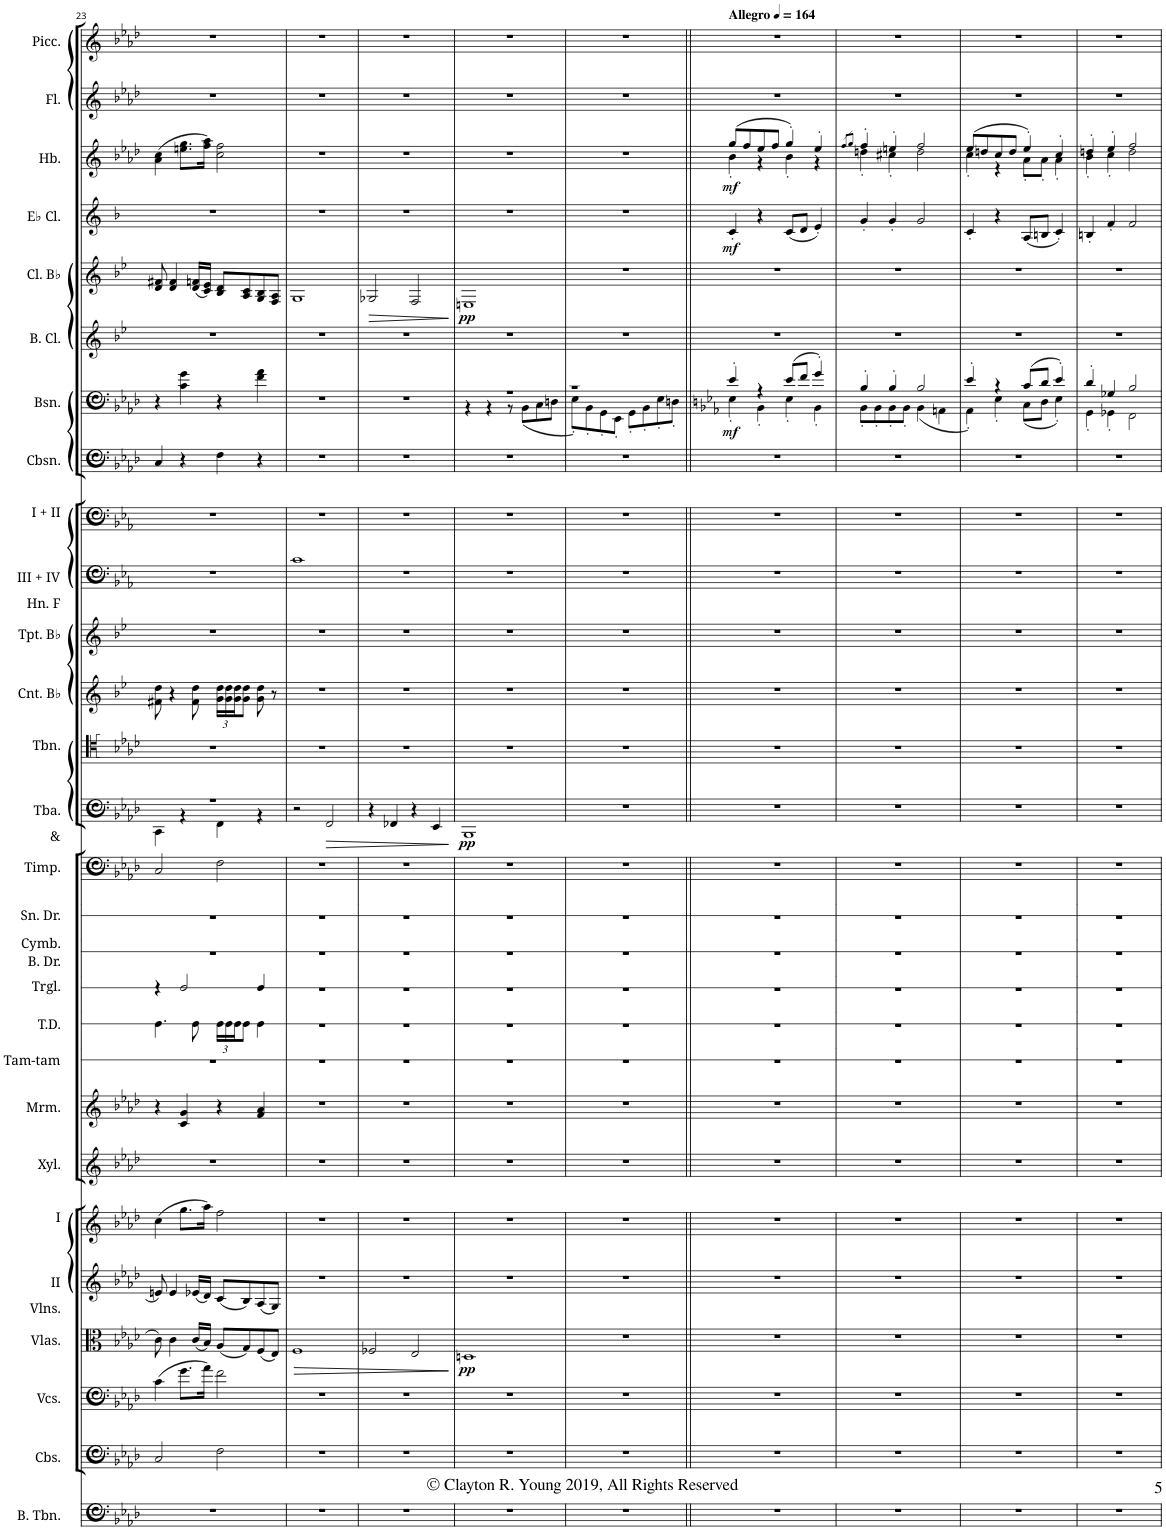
**kern	**kern	**kern	**kern	**dynam	**kern	**kern	**kern	**kern	**kern	**kern	**kern	**kern	**kern	**kern	**kern	**dynam	**kern	**kern	**kern	**kern	**kern	**kern	**kern	**dynam	**kern	**kern	**dynam	**kern	**dynam	**kern	**dynam	**kern	**kern
*part28	*part27	*part26	*part25	*part25	*part24	*part23	*part22	*part21	*part20	*part19	*part18	*part17	*part16	*part15	*part14	*part14	*part13	*part12	*part11	*part10	*part9	*part8	*part7	*part7	*part6	*part5	*part5	*part4	*part4	*part3	*part3	*part2	*part1
*staff28	*staff27	*staff26	*staff25	*staff25	*staff24	*staff23	*staff22	*staff21	*staff20	*staff19	*staff18	*staff17	*staff16	*staff15	*staff14	*staff14	*staff13	*staff12	*staff11	*staff10	*staff9	*staff8	*staff7	*staff7	*staff6	*staff5	*staff5	*staff4	*staff4	*staff3	*staff3	*staff2	*staff1
*I"Bass Trombone	*I"Contrabasses	*I"Violoncellos	*I"Violas	*	*I"II	*I"I     Violins	*I"Xylophone	*I"Marimba	*I"Tam-tam	*I"Tenor Drum	*I"Triangle	*I"Cymbals &amp; Bass Drum	*I"Snare Drum	*I"Timpani	*I"One Tuba	*	*I"3 Trombones     and	*I"Cornets in Bb	*I"Trumpets in Bb	*I"III + IV	*I"I + II     Cors en Fa	*I"Contrabassoon	*I"Bassoons	*	*I"Bass Clarinet	*I"Clarinets in Bb	*	*I"Eb Clarinet	*	*I"Hautbois	*	*I"Flûtes	*I"Piccolo
*I'B. Tbn.	*I'Cbs.	*I'Vcs.	*I'Vlas.	*	*I'II	*I'I     Vlns.	*I'Xyl.	*I'Mrm.	*I'Tam-tam	*I'T.D.	*I'Trgl.	*I'Cymb. B. Dr.	*I'Sn. Dr.	*I'Timp.	*I'Tba.	*	*	*I'Cnt. Bb	*I'Tpt. Bb	*I'III + IV	*	*I'Cbsn.	*I'Bsn.	*	*I'B. Cl.	*I'Cl. Bb	*	*I'Eb Cl.	*	*I'Hb.	*	*I'Fl.	*I'Picc.
!!LO:PB:g=z
*clefF4	*clefF4	*clefF4	*clefC3	*	*clefG2	*clefG2	*clefG2	*clefF4	*clefX	*clefX	*clefX	*clefX	*clefX	*clefF4	*clefF4	*	*clefC4	*clefG2	*clefG2	*clefF4	*clefG2	*clefF4	*clefF4	*	*clefG2	*clefG2	*	*clefG2	*	*clefG2	*	*clefG2	*clefG2
*Trd1c2	*Trd7c12	*	*	*	*	*Trd1c2	*Trd-7c-12	*	*	*	*	*	*	*	*	*	*	*Trd1c2	*Trd1c2	*Trd4c7	*Trd4c7	*Trd7c12	*	*	*Trd8c14	*Trd1c2	*	*Trd-2c-3	*	*	*	*	*Trd-7c-12
*k[b-e-a-d-]	*k[b-e-a-d-]	*k[b-e-a-d-]	*k[b-e-a-d-]	*	*k[b-e-a-d-]	*k[b-e-a-d-]	*k[b-e-a-d-]	*k[b-e-a-d-]	*k[]	*k[]	*k[]	*k[]	*k[]	*k[b-e-a-d-]	*k[b-e-a-d-]	*	*k[b-e-a-d-]	*k[b-e-]	*k[b-e-]	*k[b-e-a-]	*k[b-e-a-]	*k[b-e-a-d-]	*k[b-e-a-d-]	*	*k[b-e-]	*k[b-e-]	*	*k[b-]	*	*k[b-e-a-d-]	*	*k[b-e-a-d-]	*k[b-e-a-d-]
*M4/4	*M4/4	*M4/4	*M4/4	*	*M4/4	*M4/4	*M4/4	*M4/4	*M4/4	*M4/4	*M4/4	*M4/4	*M4/4	*M4/4	*M4/4	*	*M4/4	*M4/4	*M4/4	*M4/4	*M4/4	*M4/4	*M4/4	*	*M4/4	*M4/4	*	*M4/4	*	*M4/4	*	*M4/4	*M4/4
=23	=23	=23	=23	=23	=23	=23	=23	=23	=23	=23	=23	=23	=23	=23	=23	=23	=23	=23	=23	=23	=23	=23	=23	=23	=23	=23	=23	=23	=23	=23	=23	=23	=23
*	*	*	*	*	*	*	*	*	*	*	*	*	*	*	*^	*	*	*	*	*	*	*	*	*	*	*	*	*	*	*	*	*	*
1r	2C/	(4c\	8c\	.	8en/	(4cc\	1r	4r	1r	4.Re\	4r	1r	1r	2C/	1r	4CC\	.	1r	8f#X\ 8dd\	1r	1r	1r	4C/	4r	.	1r	8d/ 8f#X/	.	1r	.	(4a-\ 4cc\	.	1r	1r
.	.	.	4c\	.	4e/	.	.	.	.	.	.	.	.	.	.	.	.	.	4r	.	.	.	.	.	.	.	4d/ 4f#/	.	.	.	.	.	.	.
.	.	8.g\L	.	.	.	8.gg\L	.	4c/ 4g/	.	.	2Re/	.	.	.	.	4r	.	.	.	.	.	.	4r	4c\' 4g\'	.	.	.	.	.	.	8.een\ 8.gg\L	.	.	.
.	.	.	(16c/LL	.	(16e-X/LL	.	.	.	.	8Re\	.	.	.	.	.	.	.	.	8f#\ 8dd\	.	.	.	.	.	.	.	(16d/ 16fn/LL	.	.	.	.	.	.	.
.	.	16a-\Jk)	16B-/JJ)	.	16d-/JJ)	16aa-\Jk)	.	.	.	.	.	.	.	.	.	.	.	.	.	.	.	.	.	.	.	.	16c/ 16e-/JJ)	.	.	.	16ff\ 16aa-\Jk)	.	.	.
*	*	*	*	*	*	*	*	*	*	*Xbrackettup	*	*	*	*	*	*	*	*	*Xbrackettup	*	*	*	*	*	*	*	*	*	*	*	*	*	*	*
.	2F\	2f\	(8A-/L	.	(8c/L	2ff\	.	4r	.	24Re\LL	.	.	.	2F\	.	4FF\	.	.	24g\ 24dd\LL	.	.	.	4F\	4r	.	.	8B-/ 8d/L	.	.	.	2cc\ 2ff\	.	.	.
.	.	.	.	.	.	.	.	.	.	24Re\	.	.	.	.	.	.	.	.	24g\ 24dd\	.	.	.	.	.	.	.	.	.	.	.	.	.	.	.
.	.	.	.	.	.	.	.	.	.	24Re\J	.	.	.	.	.	.	.	.	24g\ 24dd\J	.	.	.	.	.	.	.	.	.	.	.	.	.	.	.
.	.	.	8G/)	.	8B-/)	.	.	.	.	8Re\J	.	.	.	.	.	.	.	.	8g\ 8dd\J	.	.	.	.	.	.	.	8A/ 8c/	.	.	.	.	.	.	.
.	.	.	(8F/	.	(8A-/	.	.	4f/ 4a-/	.	4Re\	4Re/	.	.	.	.	4r	.	.	8g\ 8dd\	.	.	.	4r	4f\' 4a-\'	.	.	8G/ 8B-/	.	.	.	.	.	.	.
.	.	.	8E-/J)	.	8G/J)	.	.	.	.	.	.	.	.	.	.	.	.	.	8r	.	.	.	.	.	.	.	8F/ 8A/J	.	.	.	.	.	.	.
*	*	*	*	*	*	*	*	*	*	*	*	*	*	*	*v	*v	*	*	*	*	*	*	*	*	*	*	*	*	*	*	*	*	*	*
=24	=24	=24	=24	=24	=24	=24	=24	=24	=24	=24	=24	=24	=24	=24	=24	=24	=24	=24	=24	=24	=24	=24	=24	=24	=24	=24	=24	=24	=24	=24	=24	=24	=24
!	!	!	!	!LO:HP:b	!	!	!	!	!	!	!	!	!	!	!	!	!	!	!	!	!	!	!	!	!	!	!	!	!	!	!	!	!
1r	1r	1r	1F	>	1r	1r	1r	1r	1r	1r	1r	1r	1r	1r	2r	.	1r	1r	1r	1c	1r	1r	1r	.	1r	1G	.	1r	.	1r	.	1r	1r
!	!	!	!	!	!	!	!	!	!	!	!	!	!	!	!	!LO:HP:b	!	!	!	!	!	!	!	!	!	!	!	!	!	!	!	!	!
.	.	.	.	.	.	.	.	.	.	.	.	.	.	.	2FF/	>	.	.	.	.	.	.	.	.	.	.	.	.	.	.	.	.	.
=25	=25	=25	=25	=25	=25	=25	=25	=25	=25	=25	=25	=25	=25	=25	=25	=25	=25	=25	=25	=25	=25	=25	=25	=25	=25	=25	=25	=25	=25	=25	=25	=25	=25
!	!	!	!	!	!	!	!	!	!	!	!	!	!	!	!	!	!	!	!	!	!	!	!	!	!	!	!LO:HP:b	!	!	!	!	!	!
1r	1r	1r	2F-X/	.	1r	1r	1r	1r	1r	1r	1r	1r	1r	1r	4r	.	1r	1r	1r	1r	1r	1r	1r	.	1r	2G-X/	>	1r	.	1r	.	1r	1r
.	.	.	.	.	.	.	.	.	.	.	.	.	.	.	4FF-X/	.	.	.	.	.	.	.	.	.	.	.	.	.	.	.	.	.	.
.	.	.	2E-/	.	.	.	.	.	.	.	.	.	.	.	4r	.	.	.	.	.	.	.	.	.	.	2F/	.	.	.	.	.	.	.
.	.	.	.	.	.	.	.	.	.	.	.	.	.	.	4EE-/	.	.	.	.	.	.	.	.	.	.	.	.	.	.	.	.	.	.
.	.	.	.	]	.	.	.	.	.	.	.	.	.	.	.	]	.	.	.	.	.	.	.	.	.	.	]	.	.	.	.	.	.
=26	=26	=26	=26	=26	=26	=26	=26	=26	=26	=26	=26	=26	=26	=26	=26	=26	=26	=26	=26	=26	=26	=26	=26	=26	=26	=26	=26	=26	=26	=26	=26	=26	=26
*	*	*	*	*	*	*	*	*	*	*	*	*	*	*	*	*	*	*	*	*	*	*	*^	*	*	*	*	*	*	*	*	*	*
!	!	!	!	!LO:DY:b	!	!	!	!	!	!	!	!	!	!	!	!LO:DY:b	!	!	!	!	!	!	!	!	!	!	!	!LO:DY:b	!	!	!	!	!	!
1r	1r	1r	1Dn	pp	1r	1r	1r	1r	1r	1r	1r	1r	1r	1r	1BBB-	pp	1r	1r	1r	1r	1r	1r	1r	4r	.	1r	1En	pp	1r	.	1r	.	1r	1r
.	.	.	.	.	.	.	.	.	.	.	.	.	.	.	.	.	.	.	.	.	.	.	.	4r	.	.	.	.	.	.	.	.	.	.
.	.	.	.	.	.	.	.	.	.	.	.	.	.	.	.	.	.	.	.	.	.	.	.	8r	.	.	.	.	.	.	.	.	.	.
.	.	.	.	.	.	.	.	.	.	.	.	.	.	.	.	.	.	.	.	.	.	.	.	(8BB-\L	.	.	.	.	.	.	.	.	.	.
.	.	.	.	.	.	.	.	.	.	.	.	.	.	.	.	.	.	.	.	.	.	.	.	8C\	.	.	.	.	.	.	.	.	.	.
.	.	.	.	.	.	.	.	.	.	.	.	.	.	.	.	.	.	.	.	.	.	.	.	8Dn\J	.	.	.	.	.	.	.	.	.	.
=27	=27	=27	=27	=27	=27	=27	=27	=27	=27	=27	=27	=27	=27	=27	=27	=27	=27	=27	=27	=27	=27	=27	=27	=27	=27	=27	=27	=27	=27	=27	=27	=27	=27	=27
1r	1r	1r	1r	.	1r	1r	1r	1r	1r	1r	1r	1r	1r	1r	1r	.	1r	1r	1r	1r	1r	1r	1r	8E-'\L)	.	1r	1r	.	1r	.	1r	.	1r	1r
.	.	.	.	.	.	.	.	.	.	.	.	.	.	.	.	.	.	.	.	.	.	.	.	8BB-'\	.	.	.	.	.	.	.	.	.	.
.	.	.	.	.	.	.	.	.	.	.	.	.	.	.	.	.	.	.	.	.	.	.	.	8GG'\	.	.	.	.	.	.	.	.	.	.
.	.	.	.	.	.	.	.	.	.	.	.	.	.	.	.	.	.	.	.	.	.	.	.	8EE-'\J	.	.	.	.	.	.	.	.	.	.
.	.	.	.	.	.	.	.	.	.	.	.	.	.	.	.	.	.	.	.	.	.	.	.	8GG'\L	.	.	.	.	.	.	.	.	.	.
.	.	.	.	.	.	.	.	.	.	.	.	.	.	.	.	.	.	.	.	.	.	.	.	8BB-'\	.	.	.	.	.	.	.	.	.	.
.	.	.	.	.	.	.	.	.	.	.	.	.	.	.	.	.	.	.	.	.	.	.	.	8E-'\	.	.	.	.	.	.	.	.	.	.
.	.	.	.	.	.	.	.	.	.	.	.	.	.	.	.	.	.	.	.	.	.	.	.	8Dn'\J	.	.	.	.	.	.	.	.	.	.
=28||	=28||	=28||	=28||	=28||	=28||	=28||	=28||	=28||	=28||	=28||	=28||	=28||	=28||	=28||	=28||	=28||	=28||	=28||	=28||	=28||	=28||	=28||	=28||	=28||	=28||	=28||	=28||	=28||	=28||	=28||	=28||	=28||	=28||	=28||
*	*	*	*	*	*	*	*	*	*	*	*	*	*	*	*	*	*	*	*	*	*	*	*k[b-e-a-]	*	*	*	*	*	*	*	*	*	*	*
*	*	*	*	*	*	*	*	*	*	*	*	*	*	*	*	*	*	*	*	*	*	*	*	*	*	*	*	*	*	*	*	*	*	*MM164
*	*	*	*	*	*	*	*	*	*	*	*	*	*	*	*	*	*	*	*	*	*	*	*	*	*	*	*	*	*	*	*^	*	*	*
!	!	!	!	!	!	!	!	!	!	!	!	!	!	!	!	!	!	!	!	!	!	!	!	!	!	!	!	!	!	!	!	!	!	!	!LO:TX:a:B:t=Allegro
!	!	!	!	!	!	!	!	!	!	!	!	!	!	!	!	!	!	!	!	!	!	!	!	!	!LO:DY:b	!	!	!	!	!LO:DY:b	!	!	!LO:DY:b	!	!
1r	1r	1r	1r	.	1r	1r	1r	1r	1r	1r	1r	1r	1r	1r	1r	.	1r	1r	1r	1r	1r	1r	4e-'/	4E-'\	mf	1r	1r	.	4c'/	mf	(8gg/L	4b-'\	mf	1r	1r
.	.	.	.	.	.	.	.	.	.	.	.	.	.	.	.	.	.	.	.	.	.	.	.	.	.	.	.	.	.	.	8ff/	.	.	.	.
.	.	.	.	.	.	.	.	.	.	.	.	.	.	.	.	.	.	.	.	.	.	.	4r	4BB-'\	.	.	.	.	4r	.	8ee-/	4r	.	.	.
.	.	.	.	.	.	.	.	.	.	.	.	.	.	.	.	.	.	.	.	.	.	.	.	.	.	.	.	.	.	.	8ff/J	.	.	.	.
.	.	.	.	.	.	.	.	.	.	.	.	.	.	.	.	.	.	.	.	.	.	.	(8e-/L	4E-'\	.	.	.	.	(8c/L	.	4gg'/)	4b-'\	.	.	.
.	.	.	.	.	.	.	.	.	.	.	.	.	.	.	.	.	.	.	.	.	.	.	8f/J	.	.	.	.	.	8d/J	.	.	.	.	.	.
.	.	.	.	.	.	.	.	.	.	.	.	.	.	.	.	.	.	.	.	.	.	.	4g'/)	4BB-'\	.	.	.	.	4e'/)	.	4ee-'/	4r	.	.	.
=29	=29	=29	=29	=29	=29	=29	=29	=29	=29	=29	=29	=29	=29	=29	=29	=29	=29	=29	=29	=29	=29	=29	=29	=29	=29	=29	=29	=29	=29	=29	=29	=29	=29	=29	=29
.	.	.	.	.	.	.	.	.	.	.	.	.	.	.	.	.	.	.	.	.	.	.	.	.	.	.	.	.	.	.	8qff/L	.	.	.	.
.	.	.	.	.	.	.	.	.	.	.	.	.	.	.	.	.	.	.	.	.	.	.	.	.	.	.	.	.	.	.	8qgg/J	.	.	.	.
1r	1r	1r	1r	.	1r	1r	1r	1r	1r	1r	1r	1r	1r	1r	1r	.	1r	1r	1r	1r	1r	1r	4B-'/	8BB-'\L	.	1r	1r	.	4g'/	.	4ff'/	4ddn'\	.	1r	1r
.	.	.	.	.	.	.	.	.	.	.	.	.	.	.	.	.	.	.	.	.	.	.	.	8BB-'\	.	.	.	.	.	.	.	.	.	.	.
.	.	.	.	.	.	.	.	.	.	.	.	.	.	.	.	.	.	.	.	.	.	.	4B-'/	8BB-'\	.	.	.	.	4g'/	.	4een'/	4cc#X'\	.	.	.
.	.	.	.	.	.	.	.	.	.	.	.	.	.	.	.	.	.	.	.	.	.	.	.	8BB-'\J	.	.	.	.	.	.	.	.	.	.	.
.	.	.	.	.	.	.	.	.	.	.	.	.	.	.	.	.	.	.	.	.	.	.	2B-/	(4BB-\	.	.	.	.	2g/	.	2ff/	2dd\	.	.	.
.	.	.	.	.	.	.	.	.	.	.	.	.	.	.	.	.	.	.	.	.	.	.	.	4AAn\	.	.	.	.	.	.	.	.	.	.	.
=30	=30	=30	=30	=30	=30	=30	=30	=30	=30	=30	=30	=30	=30	=30	=30	=30	=30	=30	=30	=30	=30	=30	=30	=30	=30	=30	=30	=30	=30	=30	=30	=30	=30	=30	=30
1r	1r	1r	1r	.	1r	1r	1r	1r	1r	1r	1r	1r	1r	1r	1r	.	1r	1r	1r	1r	1r	1r	4e-'/	4AA-'\)	.	1r	1r	.	4c'/	.	(8ee-/L	4cc'\	.	1r	1r
.	.	.	.	.	.	.	.	.	.	.	.	.	.	.	.	.	.	.	.	.	.	.	.	.	.	.	.	.	.	.	8ddn/	.	.	.	.
.	.	.	.	.	.	.	.	.	.	.	.	.	.	.	.	.	.	.	.	.	.	.	4r	4E-'\	.	.	.	.	4r	.	8cc/	4r	.	.	.
.	.	.	.	.	.	.	.	.	.	.	.	.	.	.	.	.	.	.	.	.	.	.	.	.	.	.	.	.	.	.	8dd/J	.	.	.	.
.	.	.	.	.	.	.	.	.	.	.	.	.	.	.	.	.	.	.	.	.	.	.	(8c/L	(8C\L	.	.	.	.	(8A/L	.	4ee-'/)	8a-'\L	.	.	.
.	.	.	.	.	.	.	.	.	.	.	.	.	.	.	.	.	.	.	.	.	.	.	8d/J	8D\J	.	.	.	.	8Bn/J	.	.	8a-'\J	.	.	.
.	.	.	.	.	.	.	.	.	.	.	.	.	.	.	.	.	.	.	.	.	.	.	4e-'/)	4E-'\)	.	.	.	.	4c'/)	.	4cc'/	4a-'\	.	.	.
=31	=31	=31	=31	=31	=31	=31	=31	=31	=31	=31	=31	=31	=31	=31	=31	=31	=31	=31	=31	=31	=31	=31	=31	=31	=31	=31	=31	=31	=31	=31	=31	=31	=31	=31	=31
1r	1r	1r	1r	.	1r	1r	1r	1r	1r	1r	1r	1r	1r	1r	1r	.	1r	1r	1r	1r	1r	1r	4d'/	4GG'\	.	1r	1r	.	4Bn'/	.	4ddn'/	4b-'\	.	1r	1r
.	.	.	.	.	.	.	.	.	.	.	.	.	.	.	.	.	.	.	.	.	.	.	4G-X/	4GG-X'\	.	.	.	.	4f'/	.	4ee-'/	4cc'\	.	.	.
.	.	.	.	.	.	.	.	.	.	.	.	.	.	.	.	.	.	.	.	.	.	.	2B-/	2FF\	.	.	.	.	2f/	.	2ff/	2dd\	.	.	.
*	*	*	*	*	*	*	*	*	*	*	*	*	*	*	*	*	*	*	*	*	*	*	*v	*v	*	*	*	*	*	*	*v	*v	*	*	*
=	=	=	=	=	=	=	=	=	=	=	=	=	=	=	=	=	=	=	=	=	=	=	=	=	=	=	=	=	=	=	=	=	=
*-	*-	*-	*-	*-	*-	*-	*-	*-	*-	*-	*-	*-	*-	*-	*-	*-	*-	*-	*-	*-	*-	*-	*-	*-	*-	*-	*-	*-	*-	*-	*-	*-	*-
